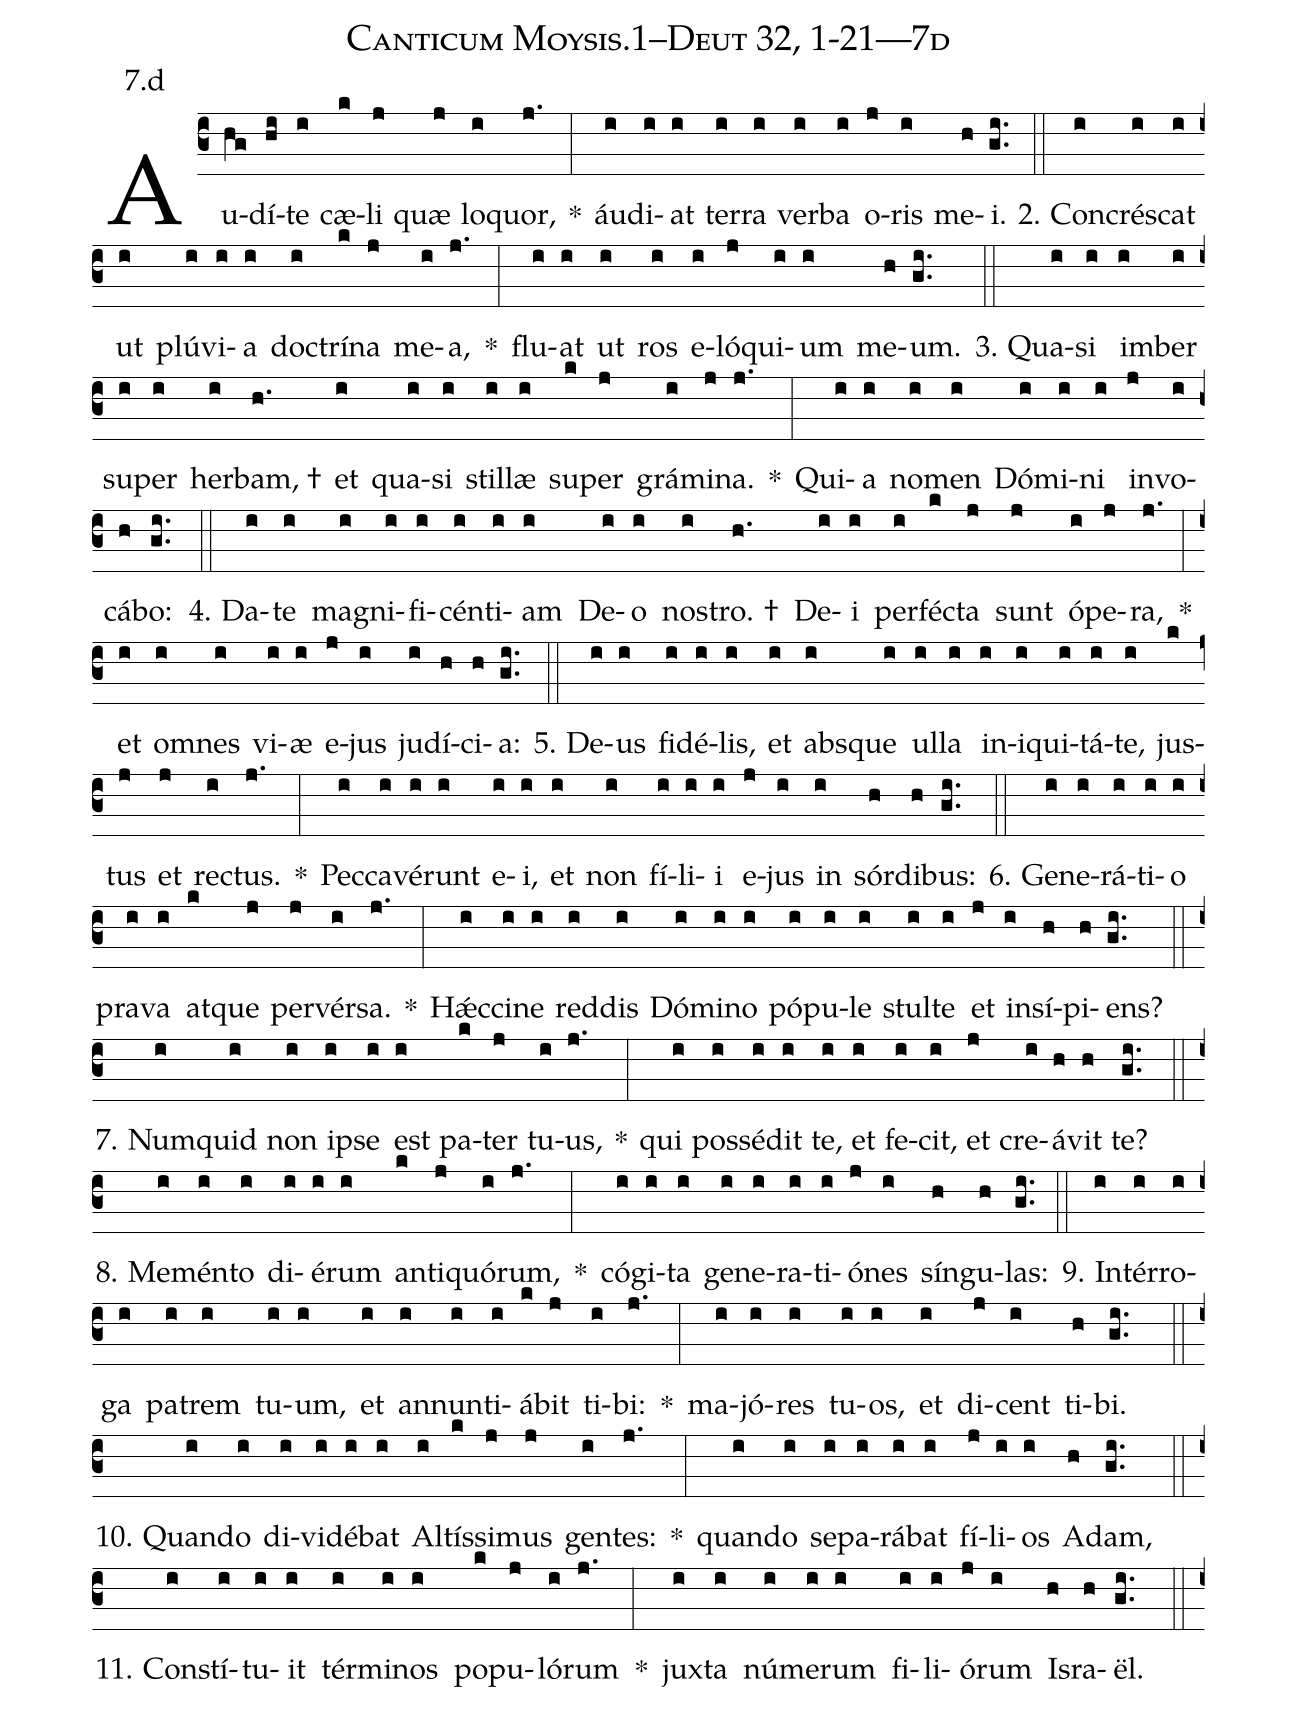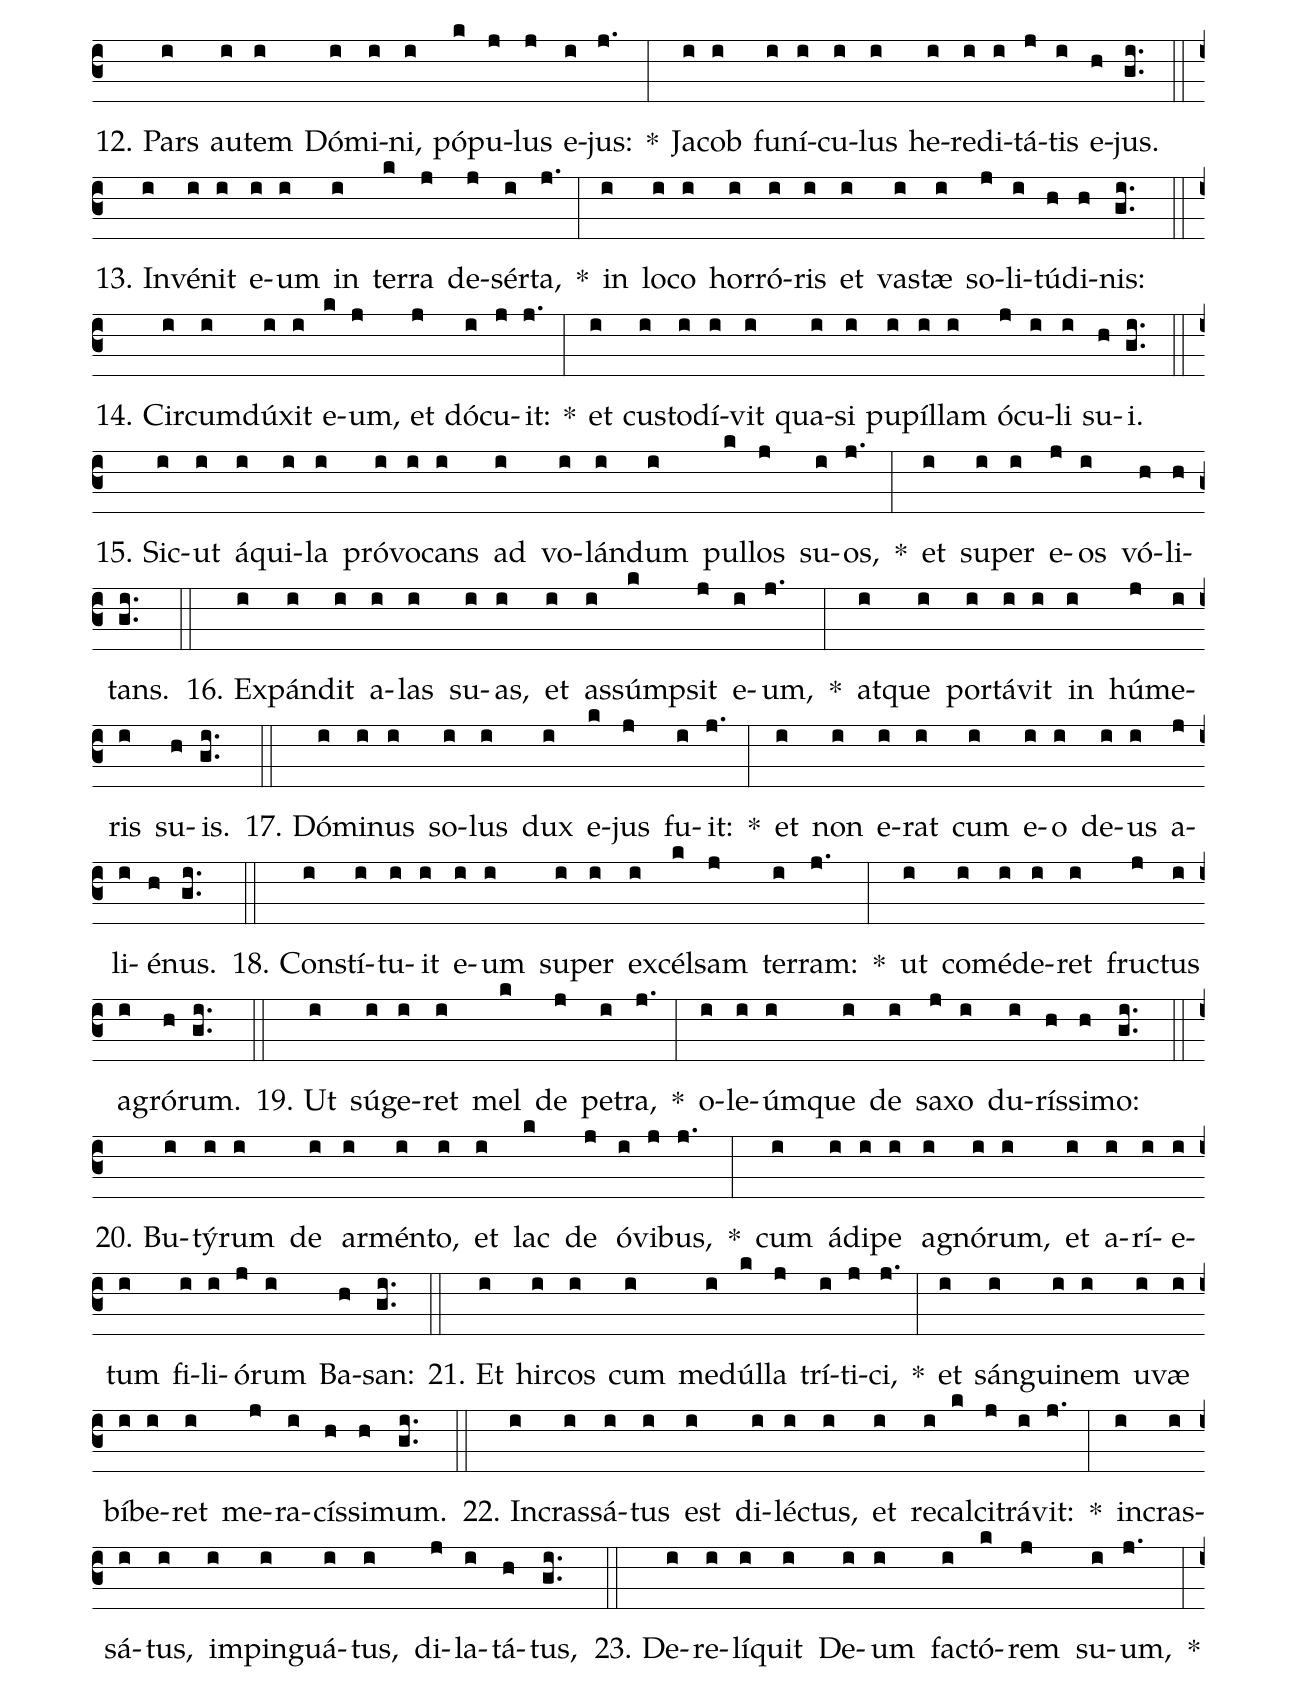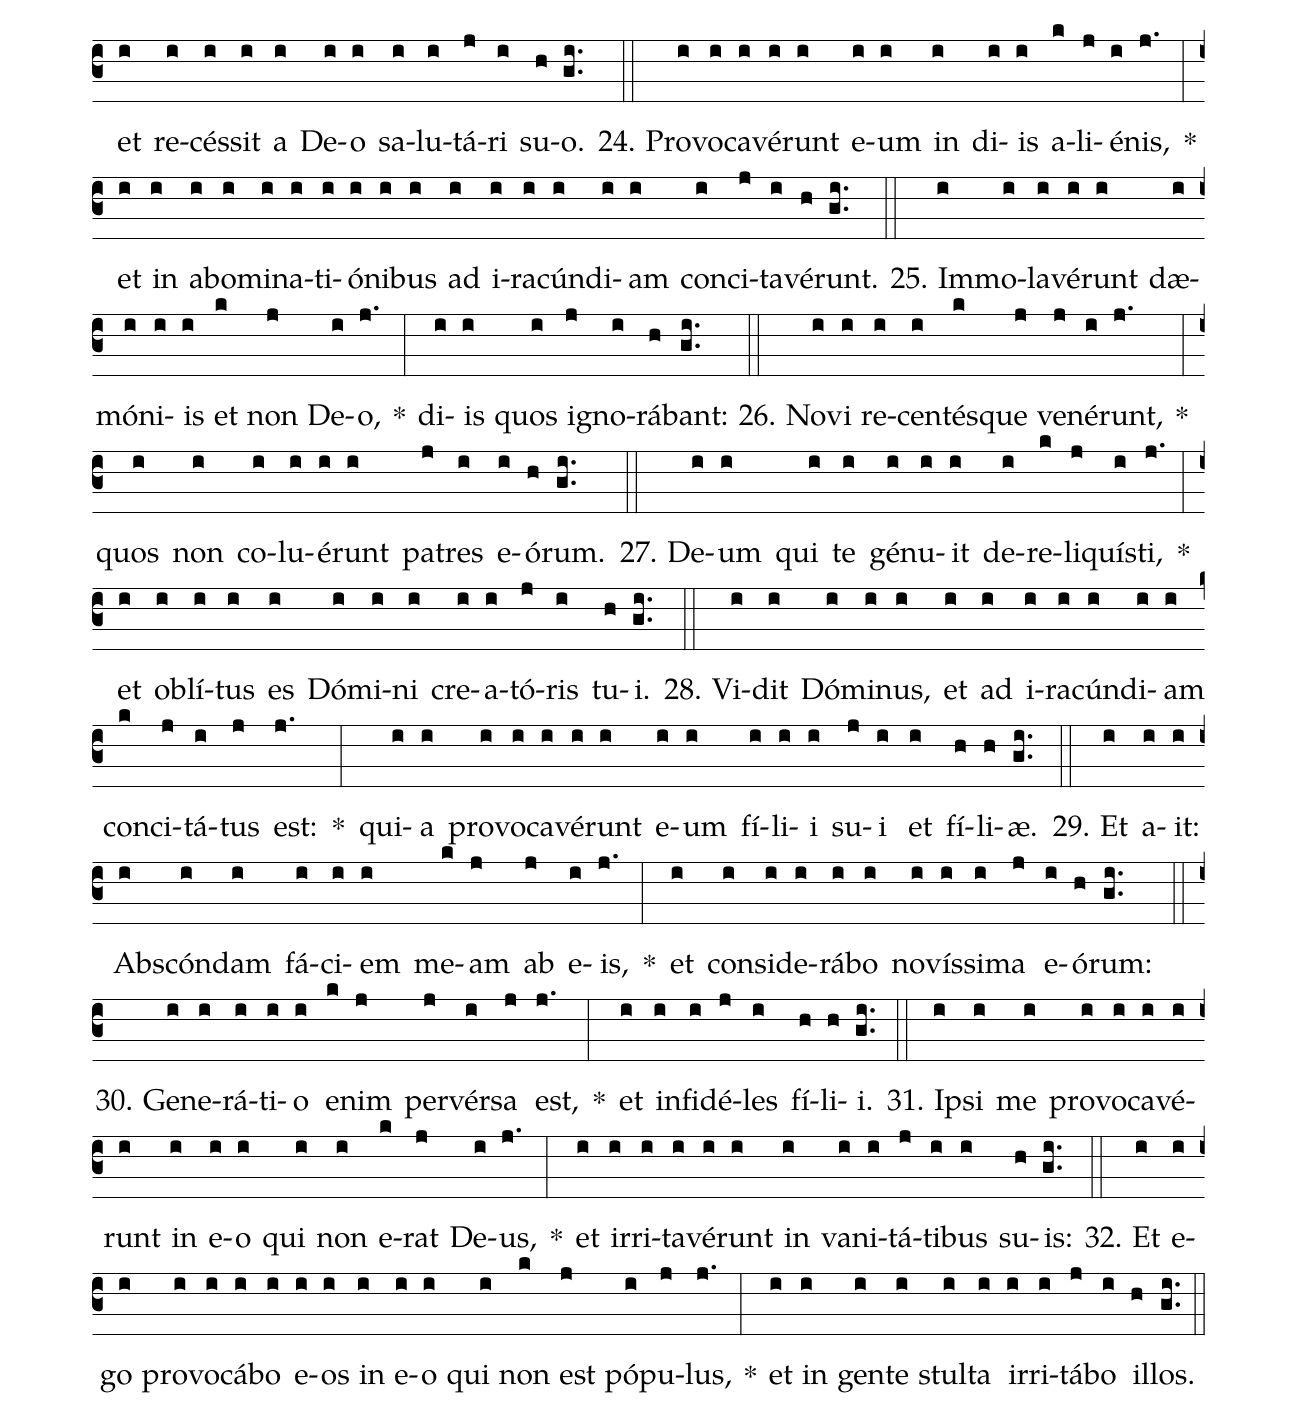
name: Canticum Moysis.1--Deut 32, 1-21---7d;
annotation: 7.d;
%%
(c3)Au(hg)dí(hi)te(i) cæ(k)li(j) quæ(j) lo(i)quor,(j.) *(:) áu(i)di(i)at(i) ter(i)ra(i) ver(i)ba(i) o(j)ris(i) me(h)i.(gi..) (::)
2. Con(i)crés(i)cat(i) ut(i) plú(i)vi(i)a(i) doc(i)trí(k)na(j) me(i)a,(j.) *(:) flu(i)at(i) ut(i) ros(i) e(i)ló(j)qui(i)um(i) me(h)um.(gi..) (::)
3. Qua(i)si(i) im(i)ber(i) su(i)per(i) her(i)bam, †(h.) et(i) qua(i)si(i) stil(i)læ(i) su(k)per(j) grá(i)mi(j)na.(j.) *(:) Qui(i)a(i) no(i)men(i) Dó(i)mi(i)ni(i) in(j)vo(i)cá(h)bo:(gi..) (::)
4. Da(i)te(i) ma(i)gni(i)fi(i)cén(i)ti(i)am(i) De(i)o(i) nos(i)tro. †(h.) De(i)i(i) per(i)féc(k)ta(j) sunt(j) ó(i)pe(j)ra,(j.) *(:) et(i) om(i)nes(i) vi(i)æ(i) e(j)jus(i) ju(i)dí(h)ci(h)a:(gi..) (::)
5. De(i)us(i) fi(i)dé(i)lis,(i) et(i) abs(i)que(i) ul(i)la(i) in(i)i(i)qui(i)tá(i)te,(i) jus(k)tus(j) et(j) rec(i)tus.(j.) *(:) Pec(i)ca(i)vé(i)runt(i) e(i)i,(i) et(i) non(i) fí(i)li(i)i(i) e(j)jus(i) in(i) sór(h)di(h)bus:(gi..) (::)
6. Ge(i)ne(i)rá(i)ti(i)o(i) pra(i)va(i) at(k)que(j) per(j)vér(i)sa.(j.) *(:) Hǽc(i)ci(i)ne(i) red(i)dis(i) Dó(i)mi(i)no(i) pó(i)pu(i)le(i) stul(i)te(i) et(j) in(i)sí(h)pi(h)ens?(gi..) (::)
7. Num(i)quid(i) non(i) ip(i)se(i) est(i) pa(k)ter(j) tu(i)us,(j.) *(:) qui(i) pos(i)sé(i)dit(i) te,(i) et(i) fe(i)cit,(i) et(j) cre(i)á(h)vit(h) te?(gi..) (::)
8. Me(i)mén(i)to(i) di(i)é(i)rum(i) an(k)ti(j)quó(i)rum,(j.) *(:) có(i)gi(i)ta(i) ge(i)ne(i)ra(i)ti(i)ó(j)nes(i) sín(h)gu(h)las:(gi..) (::)
9. In(i)tér(i)ro(i)ga(i) pa(i)trem(i) tu(i)um,(i) et(i) an(i)nun(i)ti(i)á(k)bit(j) ti(i)bi:(j.) *(:) ma(i)jó(i)res(i) tu(i)os,(i) et(i) di(j)cent(i) ti(h)bi.(gi..) (::)
10. Quan(i)do(i) di(i)vi(i)dé(i)bat(i) Al(i)tís(k)si(j)mus(j) gen(i)tes:(j.) *(:) quan(i)do(i) se(i)pa(i)rá(i)bat(i) fí(j)li(i)os(i) A(h)dam,(gi..) (::)
11. Con(i)stí(i)tu(i)it(i) tér(i)mi(i)nos(i) po(k)pu(j)ló(i)rum(j.) *(:) jux(i)ta(i) nú(i)me(i)rum(i) fi(i)li(i)ó(j)rum(i) Is(h)ra(h)ël.(gi..) (::)
12. Pars(i) au(i)tem(i) Dó(i)mi(i)ni,(i) pó(k)pu(j)lus(j) e(i)jus:(j.) *(:) Ja(i)cob(i) fu(i)ní(i)cu(i)lus(i) he(i)re(i)di(i)tá(j)tis(i) e(h)jus.(gi..) (::)
13. In(i)vé(i)nit(i) e(i)um(i) in(i) ter(k)ra(j) de(j)sér(i)ta,(j.) *(:) in(i) lo(i)co(i) hor(i)ró(i)ris(i) et(i) vas(i)tæ(i) so(j)li(i)tú(h)di(h)nis:(gi..) (::)
14. Cir(i)cum(i)dú(i)xit(i) e(k)um,(j) et(j) dó(i)cu(j)it:(j.) *(:) et(i) cus(i)to(i)dí(i)vit(i) qua(i)si(i) pu(i)píl(i)lam(i) ó(j)cu(i)li(i) su(h)i.(gi..) (::)
15. Sic(i)ut(i) á(i)qui(i)la(i) pró(i)vo(i)cans(i) ad(i) vo(i)lán(i)dum(i) pul(k)los(j) su(i)os,(j.) *(:) et(i) su(i)per(i) e(j)os(i) vó(h)li(h)tans.(gi..) (::)
16. Ex(i)pán(i)dit(i) a(i)las(i) su(i)as,(i) et(i) as(i)súmp(k)sit(j) e(i)um,(j.) *(:) at(i)que(i) por(i)tá(i)vit(i) in(i) hú(j)me(i)ris(i) su(h)is.(gi..) (::)
17. Dó(i)mi(i)nus(i) so(i)lus(i) dux(i) e(k)jus(j) fu(i)it:(j.) *(:) et(i) non(i) e(i)rat(i) cum(i) e(i)o(i) de(i)us(i) a(j)li(i)é(h)nus.(gi..) (::)
18. Con(i)stí(i)tu(i)it(i) e(i)um(i) su(i)per(i) ex(i)cél(k)sam(j) ter(i)ram:(j.) *(:) ut(i) com(i)é(i)de(i)ret(i) fruc(j)tus(i) a(i)gró(h)rum.(gi..) (::)
19. Ut(i) sú(i)ge(i)ret(i) mel(k) de(j) pe(i)tra,(j.) *(:) o(i)le(i)úm(i)que(i) de(i) sa(j)xo(i) du(i)rís(h)si(h)mo:(gi..) (::)
20. Bu(i)tý(i)rum(i) de(i) ar(i)mén(i)to,(i) et(i) lac(k) de(j) ó(i)vi(j)bus,(j.) *(:) cum(i) á(i)di(i)pe(i) a(i)gnó(i)rum,(i) et(i) a(i)rí(i)e(i)tum(i) fi(i)li(i)ó(j)rum(i) Ba(h)san:(gi..) (::)
21. Et(i) hir(i)cos(i) cum(i) me(i)dúl(k)la(j) trí(i)ti(j)ci,(j.) *(:) et(i) sán(i)gui(i)nem(i) u(i)væ(i) bí(i)be(i)ret(i) me(j)ra(i)cís(h)si(h)mum.(gi..) (::)
22. In(i)cras(i)sá(i)tus(i) est(i) di(i)léc(i)tus,(i) et(i) re(i)cal(k)ci(j)trá(i)vit:(j.) *(:) in(i)cras(i)sá(i)tus,(i) im(i)pin(i)guá(i)tus,(i) di(j)la(i)tá(h)tus,(gi..) (::)
23. De(i)re(i)lí(i)quit(i) De(i)um(i) fac(i)tó(k)rem(j) su(i)um,(j.) *(:) et(i) re(i)cés(i)sit(i) a(i) De(i)o(i) sa(i)lu(i)tá(j)ri(i) su(h)o.(gi..) (::)
24. Pro(i)vo(i)ca(i)vé(i)runt(i) e(i)um(i) in(i) di(i)is(i) a(k)li(j)é(i)nis,(j.) *(:) et(i) in(i) ab(i)o(i)mi(i)na(i)ti(i)ó(i)ni(i)bus(i) ad(i) i(i)ra(i)cún(i)di(i)am(i) con(i)ci(j)ta(i)vé(h)runt.(gi..) (::)
25. Im(i)mo(i)la(i)vé(i)runt(i) dæ(i)mó(i)ni(i)is(i) et(k) non(j) De(i)o,(j.) *(:) di(i)is(i) quos(i) i(j)gno(i)rá(h)bant:(gi..) (::)
26. No(i)vi(i) re(i)cen(i)tés(k)que(j) ve(j)né(i)runt,(j.) *(:) quos(i) non(i) co(i)lu(i)é(i)runt(i) pa(j)tres(i) e(i)ó(h)rum.(gi..) (::)
27. De(i)um(i) qui(i) te(i) gé(i)nu(i)it(i) de(i)re(k)li(j)quís(i)ti,(j.) *(:) et(i) ob(i)lí(i)tus(i) es(i) Dó(i)mi(i)ni(i) cre(i)a(i)tó(j)ris(i) tu(h)i.(gi..) (::)
28. Vi(i)dit(i) Dó(i)mi(i)nus,(i) et(i) ad(i) i(i)ra(i)cún(i)di(i)am(i) con(k)ci(j)tá(i)tus(j) est:(j.) *(:) qui(i)a(i) pro(i)vo(i)ca(i)vé(i)runt(i) e(i)um(i) fí(i)li(i)i(i) su(j)i(i) et(i) fí(h)li(h)æ.(gi..) (::)
29. Et(i) a(i)it:(i) Abs(i)cón(i)dam(i) fá(i)ci(i)em(i) me(k)am(j) ab(j) e(i)is,(j.) *(:) et(i) con(i)si(i)de(i)rá(i)bo(i) no(i)vís(i)si(i)ma(j) e(i)ó(h)rum:(gi..) (::)
30. Ge(i)ne(i)rá(i)ti(i)o(i) e(k)nim(j) per(j)vér(i)sa(j) est,(j.) *(:) et(i) in(i)fi(i)dé(j)les(i) fí(h)li(h)i.(gi..) (::)
31. Ip(i)si(i) me(i) pro(i)vo(i)ca(i)vé(i)runt(i) in(i) e(i)o(i) qui(i) non(i) e(k)rat(j) De(i)us,(j.) *(:) et(i) ir(i)ri(i)ta(i)vé(i)runt(i) in(i) va(i)ni(i)tá(j)ti(i)bus(i) su(h)is:(gi..) (::)
32. Et(i) e(i)go(i) pro(i)vo(i)cá(i)bo(i) e(i)os(i) in(i) e(i)o(i) qui(i) non(k) est(j) pó(i)pu(j)lus,(j.) *(:) et(i) in(i) gen(i)te(i) stul(i)ta(i) ir(i)ri(i)tá(j)bo(i) il(h)los.(gi..) (::)
